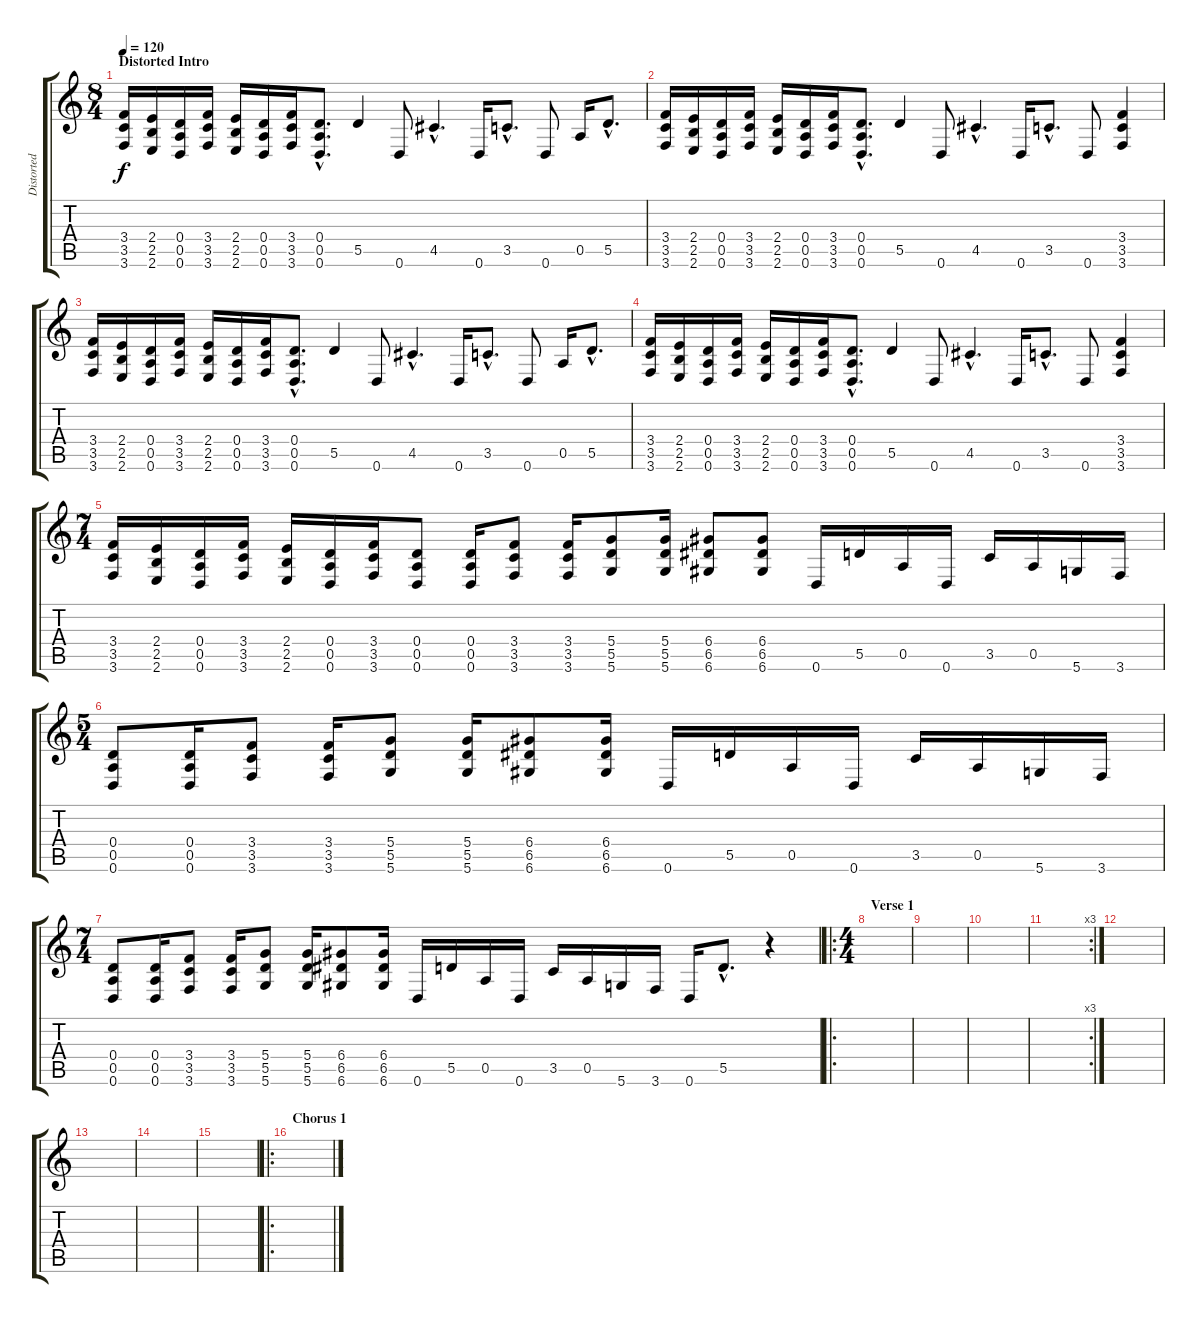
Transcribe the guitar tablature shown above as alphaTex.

\track ("Distorted Guitar" "Distorted ") {instrument distortionguitar}
\staff {score tabs}
\tuning (E4 B3 G3 D3 A2 D2) {hide}
\ts (8 4)
\section ("" "Distorted Intro")
\tempo 120
\clef g2
\ks c
(3.4 3.5 3.6).16{dy f instrument distortionguitar} (2.4 2.5 2.6).16 (0.4 0.5 0.6).16 (3.4 3.5 3.6).16 (2.4 2.5 2.6).16 (0.4 0.5 0.6).16 (3.4 3.5 3.6).16 (0.4{hac} 0.5{hac} 0.6{hac}).8{d} 5.5.4 0.6.8 4.5{hac}.4{d} 0.6.16 3.5{hac}.8{d} 0.6.8 0.5.16 5.5{hac}.8{d} |
(3.4 3.5 3.6).16 (2.4 2.5 2.6).16 (0.4 0.5 0.6).16 (3.4 3.5 3.6).16 (2.4 2.5 2.6).16 (0.4 0.5 0.6).16 (3.4 3.5 3.6).16 (0.4{hac} 0.5{hac} 0.6{hac}).8{d} 5.5.4 0.6.8 4.5{hac}.4{d} 0.6.16 3.5{hac}.8{d} 0.6.8 (3.4 3.5 3.6).4 |
(3.4 3.5 3.6).16 (2.4 2.5 2.6).16 (0.4 0.5 0.6).16 (3.4 3.5 3.6).16 (2.4 2.5 2.6).16 (0.4 0.5 0.6).16 (3.4 3.5 3.6).16 (0.4{hac} 0.5{hac} 0.6{hac}).8{d} 5.5.4 0.6.8 4.5{hac}.4{d} 0.6.16 3.5{hac}.8{d} 0.6.8 0.5.16 5.5{hac}.8{d} |
(3.4 3.5 3.6).16 (2.4 2.5 2.6).16 (0.4 0.5 0.6).16 (3.4 3.5 3.6).16 (2.4 2.5 2.6).16 (0.4 0.5 0.6).16 (3.4 3.5 3.6).16 (0.4{hac} 0.5{hac} 0.6{hac}).8{d} 5.5.4 0.6.8 4.5{hac}.4{d} 0.6.16 3.5{hac}.8{d} 0.6.8 (3.4 3.5 3.6).4 |
\ts (7 4)
(3.4 3.5 3.6).16 (2.4 2.5 2.6).16 (0.4 0.5 0.6).16 (3.4 3.5 3.6).16 (2.4 2.5 2.6).16 (0.4 0.5 0.6).16 (3.4 3.5 3.6).16 (0.4 0.5 0.6).8 (0.4 0.5 0.6).16 (3.4 3.5 3.6).8 (3.4 3.5 3.6).16 (5.4 5.5 5.6).8 (5.4 5.5 5.6).16 (6.4 6.5 6.6).8 (6.4 6.5 6.6).8 0.6.16 5.5.16 0.5.16 0.6.16 3.5.16 0.5.16 5.6.16 3.6.16 |
\ts (5 4)
(0.4 0.5 0.6).8 (0.4 0.5 0.6).16 (3.4 3.5 3.6).8 (3.4 3.5 3.6).16 (5.4 5.5 5.6).8 (5.4 5.5 5.6).16 (6.4 6.5 6.6).8 (6.4 6.5 6.6).16 0.6.16 5.5.16 0.5.16 0.6.16 3.5.16 0.5.16 5.6.16 3.6.16 |
\ts (7 4)
(0.4 0.5 0.6).8 (0.4 0.5 0.6).16 (3.4 3.5 3.6).8 (3.4 3.5 3.6).16 (5.4 5.5 5.6).8 (5.4 5.5 5.6).16 (6.4 6.5 6.6).8 (6.4 6.5 6.6).16 0.6.16 5.5.16 0.5.16 0.6.16 3.5.16 0.5.16 5.6.16 3.6.16 0.6.16 5.5{hac}.8{d} r.4 |
\ro
\ts (4 4)
\section ("" "Verse 1")
|
|
|
\rc 3
|
|
|
|
|
\ro
\section ("" "Chorus 1")
